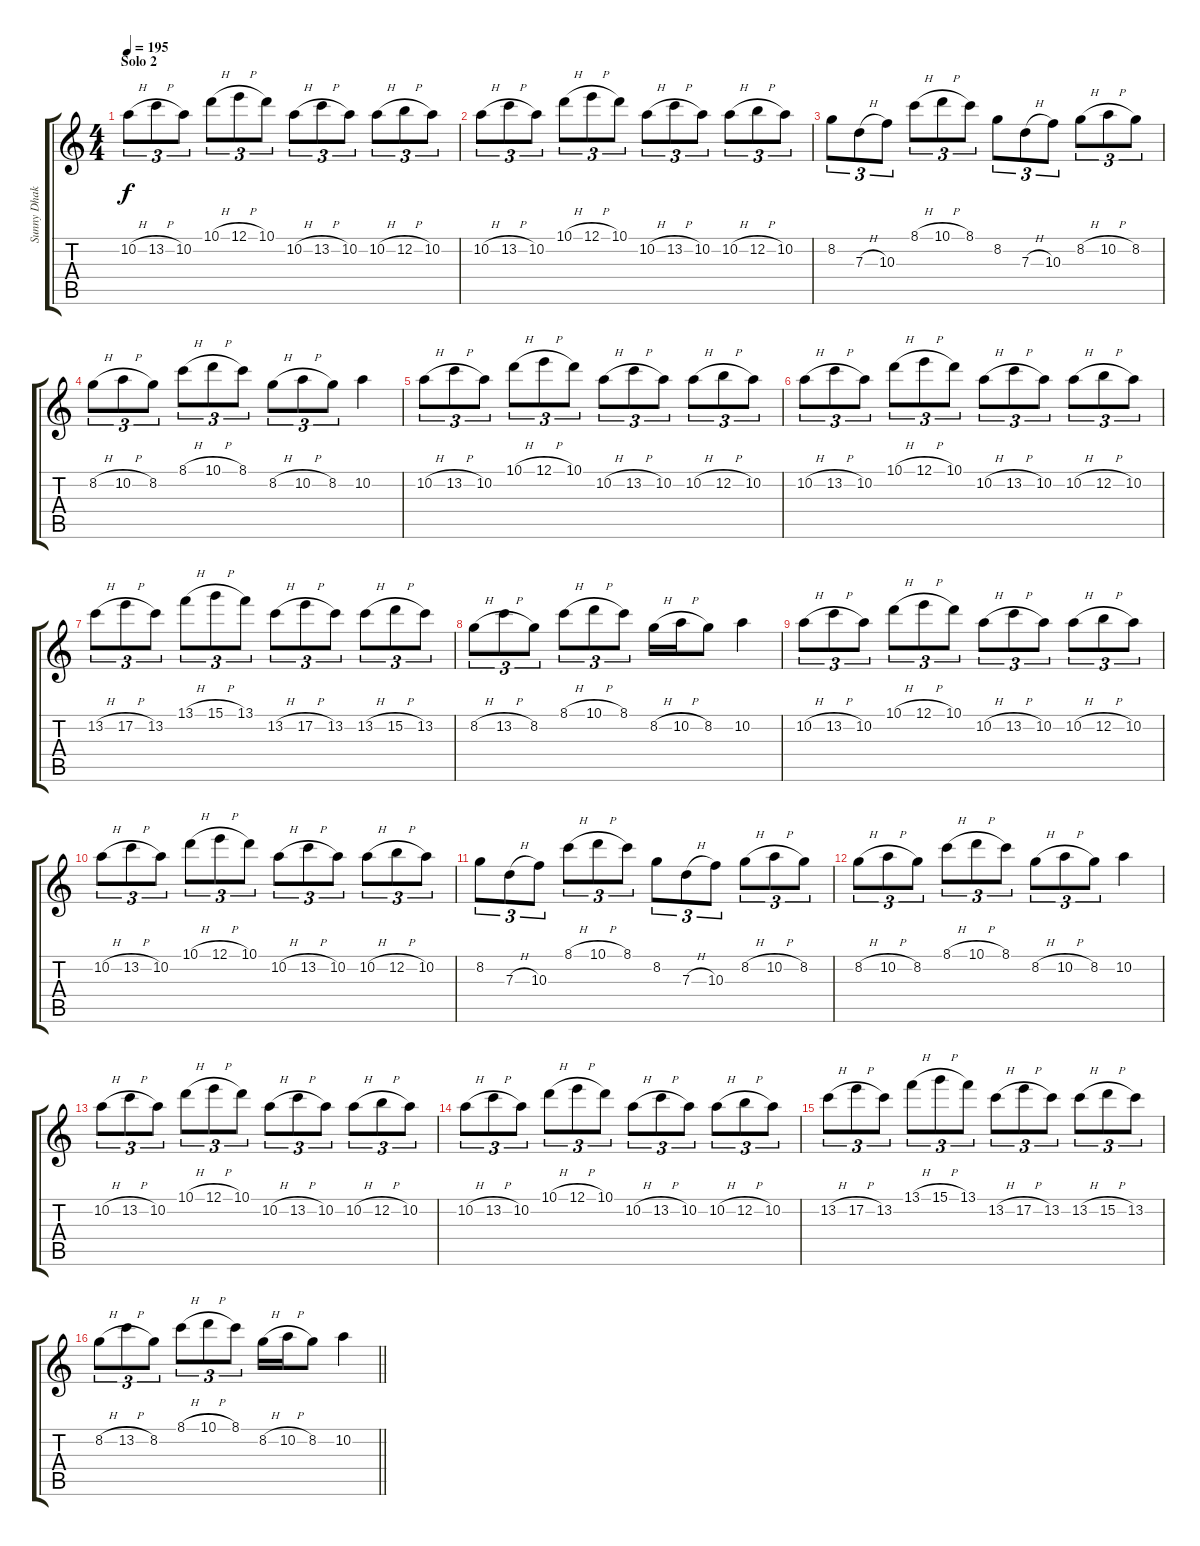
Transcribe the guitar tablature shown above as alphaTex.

\track ("Sunny Dhak" "Sunny Dhak") {instrument distortionguitar}
\staff {score tabs}
\tuning (E4 B3 G3 D3 A2 E2) {hide}
\ts (4 4)
\section ("" "Solo 2")
\tempo 195
\clef g2
\ks c
10.2{h}.8{tu (3 2) dy f} 13.2{h}.8{tu (3 2)} 10.2.8{tu (3 2)} 10.1{h}.8{tu (3 2)} 12.1{h}.8{tu (3 2)} 10.1.8{tu (3 2)} 10.2{h}.8{tu (3 2)} 13.2{h}.8{tu (3 2)} 10.2.8{tu (3 2)} 10.2{h}.8{tu (3 2)} 12.2{h}.8{tu (3 2)} 10.2.8{tu (3 2)} |
10.2{h}.8{tu (3 2)} 13.2{h}.8{tu (3 2)} 10.2.8{tu (3 2)} 10.1{h}.8{tu (3 2)} 12.1{h}.8{tu (3 2)} 10.1.8{tu (3 2)} 10.2{h}.8{tu (3 2)} 13.2{h}.8{tu (3 2)} 10.2.8{tu (3 2)} 10.2{h}.8{tu (3 2)} 12.2{h}.8{tu (3 2)} 10.2.8{tu (3 2)} |
8.2.8{tu (3 2)} 7.3{h}.8{tu (3 2)} 10.3.8{tu (3 2)} 8.1{h}.8{tu (3 2)} 10.1{h}.8{tu (3 2)} 8.1.8{tu (3 2)} 8.2.8{tu (3 2)} 7.3{h}.8{tu (3 2)} 10.3.8{tu (3 2)} 8.2{h}.8{tu (3 2)} 10.2{h}.8{tu (3 2)} 8.2.8{tu (3 2)} |
8.2{h}.8{tu (3 2)} 10.2{h}.8{tu (3 2)} 8.2.8{tu (3 2)} 8.1{h}.8{tu (3 2)} 10.1{h}.8{tu (3 2)} 8.1.8{tu (3 2)} 8.2{h}.8{tu (3 2)} 10.2{h}.8{tu (3 2)} 8.2.8{tu (3 2)} 10.2.4 |
10.2{h}.8{tu (3 2)} 13.2{h}.8{tu (3 2)} 10.2.8{tu (3 2)} 10.1{h}.8{tu (3 2)} 12.1{h}.8{tu (3 2)} 10.1.8{tu (3 2)} 10.2{h}.8{tu (3 2)} 13.2{h}.8{tu (3 2)} 10.2.8{tu (3 2)} 10.2{h}.8{tu (3 2)} 12.2{h}.8{tu (3 2)} 10.2.8{tu (3 2)} |
10.2{h}.8{tu (3 2)} 13.2{h}.8{tu (3 2)} 10.2.8{tu (3 2)} 10.1{h}.8{tu (3 2)} 12.1{h}.8{tu (3 2)} 10.1.8{tu (3 2)} 10.2{h}.8{tu (3 2)} 13.2{h}.8{tu (3 2)} 10.2.8{tu (3 2)} 10.2{h}.8{tu (3 2)} 12.2{h}.8{tu (3 2)} 10.2.8{tu (3 2)} |
13.2{h}.8{tu (3 2)} 17.2{h}.8{tu (3 2)} 13.2.8{tu (3 2)} 13.1{h}.8{tu (3 2)} 15.1{h}.8{tu (3 2)} 13.1.8{tu (3 2)} 13.2{h}.8{tu (3 2)} 17.2{h}.8{tu (3 2)} 13.2.8{tu (3 2)} 13.2{h}.8{tu (3 2)} 15.2{h}.8{tu (3 2)} 13.2.8{tu (3 2)} |
8.2{h}.8{tu (3 2)} 13.2{h}.8{tu (3 2)} 8.2.8{tu (3 2)} 8.1{h}.8{tu (3 2)} 10.1{h}.8{tu (3 2)} 8.1.8{tu (3 2)} 8.2{h}.16 10.2{h}.16 8.2.8 10.2.4 |
10.2{h}.8{tu (3 2)} 13.2{h}.8{tu (3 2)} 10.2.8{tu (3 2)} 10.1{h}.8{tu (3 2)} 12.1{h}.8{tu (3 2)} 10.1.8{tu (3 2)} 10.2{h}.8{tu (3 2)} 13.2{h}.8{tu (3 2)} 10.2.8{tu (3 2)} 10.2{h}.8{tu (3 2)} 12.2{h}.8{tu (3 2)} 10.2.8{tu (3 2)} |
10.2{h}.8{tu (3 2)} 13.2{h}.8{tu (3 2)} 10.2.8{tu (3 2)} 10.1{h}.8{tu (3 2)} 12.1{h}.8{tu (3 2)} 10.1.8{tu (3 2)} 10.2{h}.8{tu (3 2)} 13.2{h}.8{tu (3 2)} 10.2.8{tu (3 2)} 10.2{h}.8{tu (3 2)} 12.2{h}.8{tu (3 2)} 10.2.8{tu (3 2)} |
8.2.8{tu (3 2)} 7.3{h}.8{tu (3 2)} 10.3.8{tu (3 2)} 8.1{h}.8{tu (3 2)} 10.1{h}.8{tu (3 2)} 8.1.8{tu (3 2)} 8.2.8{tu (3 2)} 7.3{h}.8{tu (3 2)} 10.3.8{tu (3 2)} 8.2{h}.8{tu (3 2)} 10.2{h}.8{tu (3 2)} 8.2.8{tu (3 2)} |
8.2{h}.8{tu (3 2)} 10.2{h}.8{tu (3 2)} 8.2.8{tu (3 2)} 8.1{h}.8{tu (3 2)} 10.1{h}.8{tu (3 2)} 8.1.8{tu (3 2)} 8.2{h}.8{tu (3 2)} 10.2{h}.8{tu (3 2)} 8.2.8{tu (3 2)} 10.2.4 |
10.2{h}.8{tu (3 2)} 13.2{h}.8{tu (3 2)} 10.2.8{tu (3 2)} 10.1{h}.8{tu (3 2)} 12.1{h}.8{tu (3 2)} 10.1.8{tu (3 2)} 10.2{h}.8{tu (3 2)} 13.2{h}.8{tu (3 2)} 10.2.8{tu (3 2)} 10.2{h}.8{tu (3 2)} 12.2{h}.8{tu (3 2)} 10.2.8{tu (3 2)} |
10.2{h}.8{tu (3 2)} 13.2{h}.8{tu (3 2)} 10.2.8{tu (3 2)} 10.1{h}.8{tu (3 2)} 12.1{h}.8{tu (3 2)} 10.1.8{tu (3 2)} 10.2{h}.8{tu (3 2)} 13.2{h}.8{tu (3 2)} 10.2.8{tu (3 2)} 10.2{h}.8{tu (3 2)} 12.2{h}.8{tu (3 2)} 10.2.8{tu (3 2)} |
13.2{h}.8{tu (3 2)} 17.2{h}.8{tu (3 2)} 13.2.8{tu (3 2)} 13.1{h}.8{tu (3 2)} 15.1{h}.8{tu (3 2)} 13.1.8{tu (3 2)} 13.2{h}.8{tu (3 2)} 17.2{h}.8{tu (3 2)} 13.2.8{tu (3 2)} 13.2{h}.8{tu (3 2)} 15.2{h}.8{tu (3 2)} 13.2.8{tu (3 2)} |
\barLineRight lightlight
8.2{h}.8{tu (3 2)} 13.2{h}.8{tu (3 2)} 8.2.8{tu (3 2)} 8.1{h}.8{tu (3 2)} 10.1{h}.8{tu (3 2)} 8.1.8{tu (3 2)} 8.2{h}.16 10.2{h}.16 8.2.8 10.2.4
